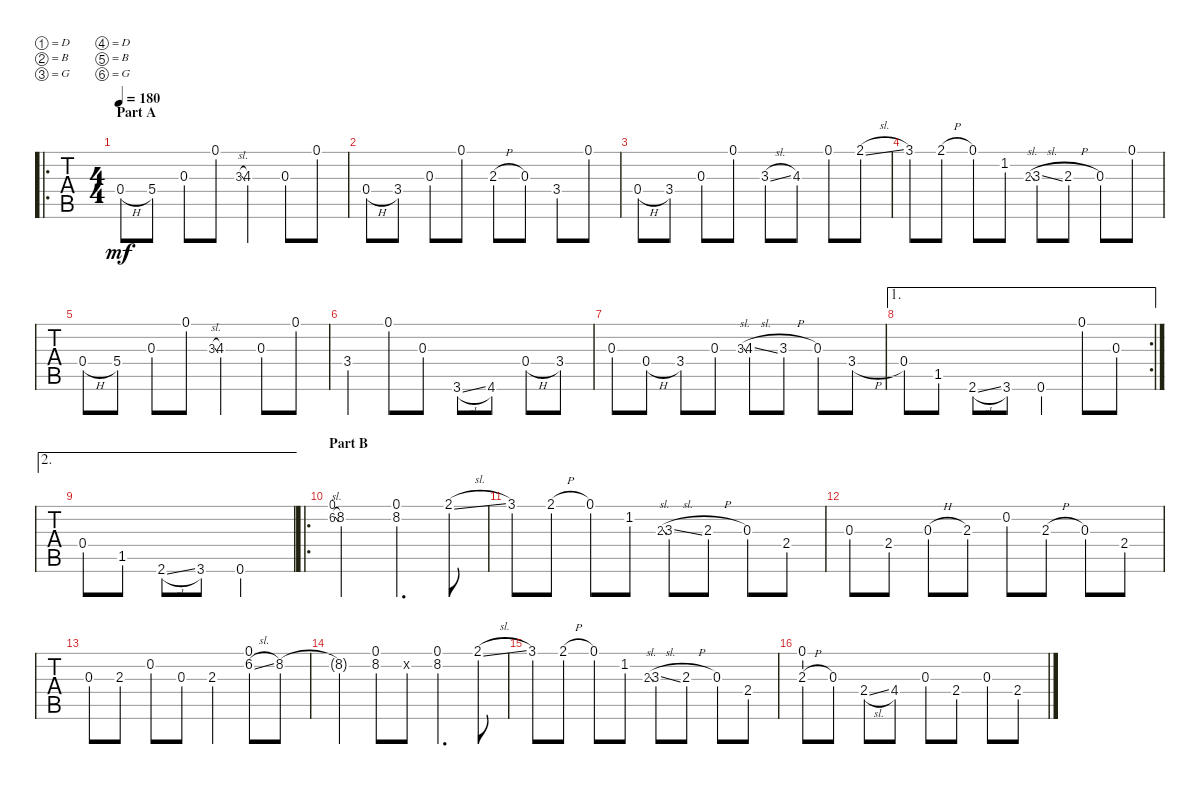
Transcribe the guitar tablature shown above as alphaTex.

\defaultSystemsLayout 4
\bracketExtendMode groupsimilarinstruments
\singleTrackTrackNamePolicy hidden
\multiTrackTrackNamePolicy hidden
\otherSystemsTrackNameOrientation horizontal
\track ("Steel Guitar" "S-Gt") {instrument acousticguitarsteel}
\staff {tabs}
\tuning (D4 B3 G3 D3 B2 G2)
\ro
\ts (4 4)
\section ("" "Part A")
\tempo 180
\clef g2
\ks c
0.4{h}.8{dy mf instrument acousticguitarsteel} 5.4.8 0.3.8 0.1.8 3.3{sl}.8{gr} 4.3.4 0.3.8 0.1.8 |
0.4{h}.8 3.4.8 0.3.8 0.1.8 2.3{h}.8 0.3.8 3.4.8 0.1.8 |
0.4{h}.8 3.4.8 0.3.8 0.1.8 3.3{sl}.8 4.3.8 0.1.8 2.1{sl}.8 |
3.1.8 2.1{h}.8 0.1.8 1.2.8 2.3{sl}.8{gr} 3.3{sl}.8 2.3{h}.8 0.3.8 0.1.8 |
0.4{h}.8 5.4.8 0.3.8 0.1.8 3.3{sl}.8{gr} 4.3.4 0.3.8 0.1.8 |
3.4.4 0.1.8 0.3.8 3.6{sl}.8 4.6.8 0.4{h}.8 3.4.8 |
0.3.8 0.4{h}.8 3.4.8 0.3.8 3.3{sl}.8{gr} 4.3{sl}.8 3.3{h}.8 0.3.8 3.4{h}.8 |
\ae 1
\rc 2
0.4.8 1.5.8 2.6{sl}.8 3.6.8 0.6.4 0.1.8 0.3.8 |
\ae 2
0.4.8 1.5.8 2.6{sl}.8 3.6.8 0.6.2 |
\ro
\section ("" "Part B")
(0.1 6.2{sl}).8{gr} 8.2.2 (0.1 8.2).4{d} 2.1{sl}.8 |
3.1.8 2.1{h}.8 0.1.8 1.2.8 2.3{sl}.8{gr} 3.3{sl}.8 2.3{h}.8 0.3.8 2.4.8 |
0.3.8 2.4.8 0.3{h}.8 2.3.8 0.2.8 2.3{h}.8 0.3.8 2.4.8 |
0.3.8 2.3.8 0.2.8 0.3.8 2.3.4 (6.2{sl} 0.1).8 8.2.8 |
8.2{t}.4 (0.1 8.2).8 0.2{x}.8 (0.1 8.2).4{d} 2.1{sl}.8 |
3.1.8 2.1{h}.8 0.1.8 1.2.8 2.3{sl}.8{gr} 3.3{sl}.8 2.3{h}.8 0.3.8 2.4.8 |
(0.1 2.3{h}).8 0.3.8 2.4{sl}.8 4.4.8 0.3.8 2.4.8 0.3.8 2.4{h}.8
